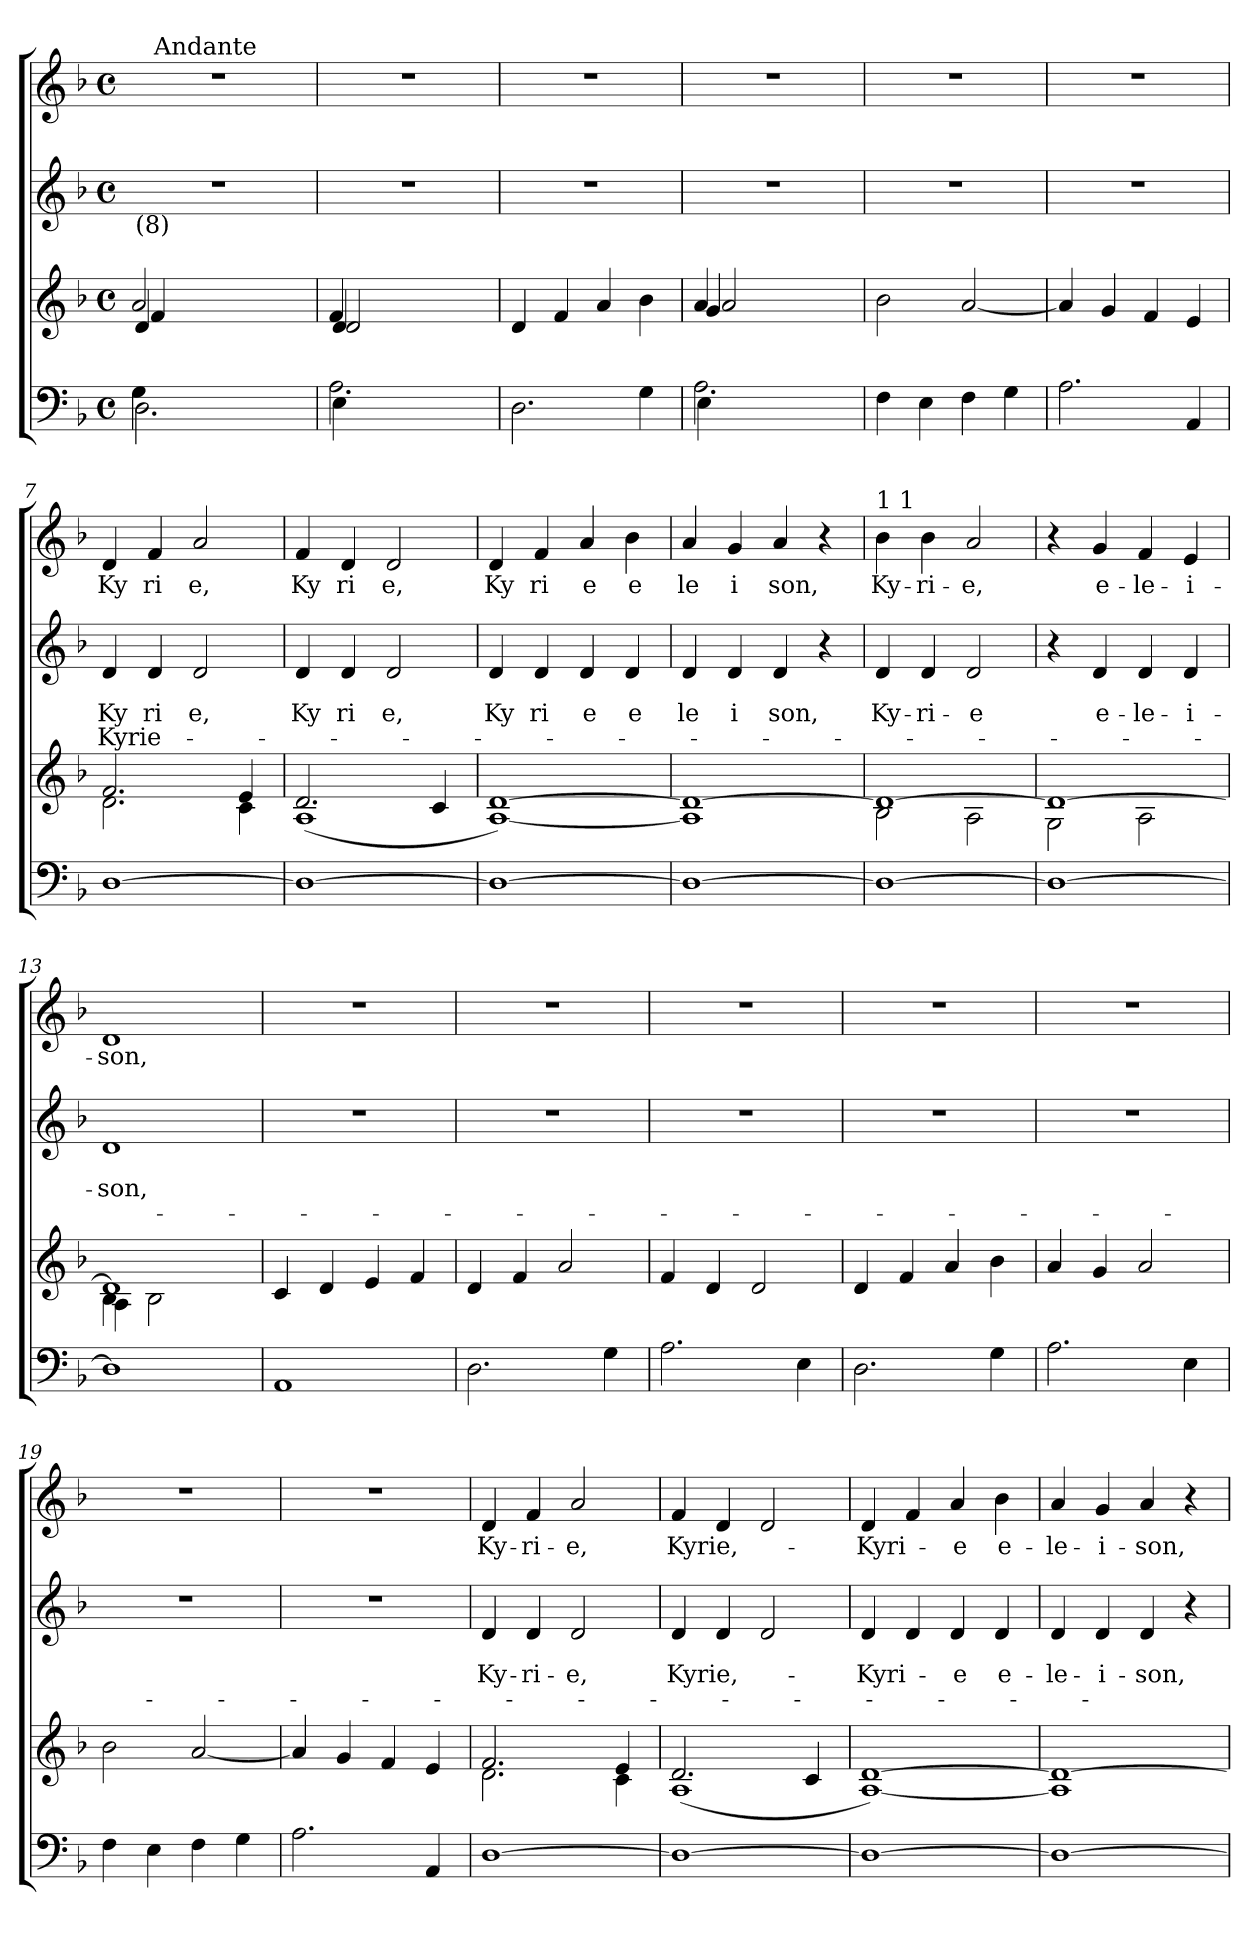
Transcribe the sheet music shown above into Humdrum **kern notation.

**kern	**kern	**kern	**text	**text	**text	**kern	**text
*part3	*part3	*part2	*part2	*part2	*part2	*part1	*part1
*staff4	*staff3	*staff2	*staff2	*staff2	*staff2	*staff1	*staff1
*clefF4	*clefG2	*clefG2	*	*	*	*clefG2	*
*k[b-]	*k[b-]	*k[b-]	*	*	*	*k[b-]	*
*F:	*F:	*F:	*	*	*	*F:	*
*M4/4	*M4/4	*M4/4	*	*	*	*M4/4	*
*met(c)	*met(c)	*met(c)	*	*	*	*met(c)	*
=1	=1	=1	=1	=1	=1	=1	=1
*^	*^	*	*	*	*	*	*
*	*	*	*^	*	*	*	*	*	*
!	!	!	!	!	!	!	!	!	!LO:TX:b:t=(8)	!
!	!	!	!	!	!LO:TX:b:t=(8)	!	!	!	!	!
!	!	!	!	!	!LO:N:vis=1	!	!	!	!LO:N:vis=1	!
*	*	*	*	*	*	*	*	*	*^	*
2.D\	4G\	4d/	4f/	2a/	1r	.	.	.	1r	16ryy	.
!	!	!	!	!	!	!	!	!	!	!LO:TX:a:t=Andante	!
.	.	.	.	.	.	.	.	.	.	2...ryy	.
.	4ryy	2ryy	2ryy	.	.	.	.	.	.	.	.
.	2ryy	.	.	2ryy	.	.	.	.	.	.	.
4ryy	.	4ryy	4ryy	.	.	.	.	.	.	.	.
=2	=2	=2	=2	=2	=2	=2	=2	=2	=2	=2	=2
!	!	!	!	!	!LO:N:vis=1	!	!	!	!LO:N:vis=1	!	!
*	*	*	*	*	*	*	*	*	*v	*v	*
2.A\	4E\	4f/	4d/	2d/	1r	.	.	.	1r	.
.	4ryy	2ryy	2ryy	.	.	.	.	.	.	.
.	2ryy	.	.	2ryy	.	.	.	.	.	.
4ryy	.	4ryy	4ryy	.	.	.	.	.	.	.
*v	*v	*	*	*	*	*	*	*	*	*
*	*v	*v	*v	*	*	*	*	*	*
=3	=3	=3	=3	=3	=3	=3	=3
2.D\	4d/	1r	.	.	.	1r	.
.	4f/	.	.	.	.	.	.
.	4a/	.	.	.	.	.	.
4G\	4b-\	.	.	.	.	.	.
=4	=4	=4	=4	=4	=4	=4	=4
*^	*^	*	*	*	*	*	*
*	*	*	*^	*	*	*	*	*	*
!	!	!	!	!	!LO:N:vis=1	!	!	!	!LO:N:vis=1	!
2.A\	4E\	4a/	4g/	2a/	1r	.	.	.	1r	.
.	4ryy	2ryy	2ryy	.	.	.	.	.	.	.
.	2ryy	.	.	2ryy	.	.	.	.	.	.
4ryy	.	4ryy	4ryy	.	.	.	.	.	.	.
*v	*v	*	*	*	*	*	*	*	*	*
*	*v	*v	*v	*	*	*	*	*	*
=5	=5	=5	=5	=5	=5	=5	=5
4F\	2b-\	1r	.	.	.	1r	.
4E\	.	.	.	.	.	.	.
4F\	[<2a/	.	.	.	.	.	.
4G\	.	.	.	.	.	.	.
=6	=6	=6	=6	=6	=6	=6	=6
2.A\	4a/]	1r	.	.	.	1r	.
.	4g/	.	.	.	.	.	.
.	4f/	.	.	.	.	.	.
4AA/	4e/	.	.	.	.	.	.
=7	=7	=7	=7	=7	=7	=7	=7
*	*^	*	*	*	*	*	*
!	!	!	!	!	!LO:LY:b:rj	!LO:LY:a:rj	!	!LO:LY:b:rj
[>1D	2.f/	2.d\	4d/	.	Ky	Kyrie-	4d/	Ky
!	!	!	!	!	!LO:LY:b	!	!	!LO:LY:b
.	.	.	4d/	.	ri	.	4f/	ri
!	!	!	!	!	!LO:LY:b	!	!	!LO:LY:b
.	.	.	2d/	.	e,	.	2a/	e,
.	4e/	4c\	.	.	.	.	.	.
=8	=8	=8	=8	=8	=8	=8	=8	=8
!	!	!	!	!	!LO:LY:b	!	!	!LO:LY:b
1D_	2.d/	(<1A	4d/	.	Ky	.	4f/	Ky
!	!	!	!	!	!LO:LY:b	!	!	!LO:LY:b
.	.	.	4d/	.	ri	.	4d/	ri
!	!	!	!	!	!LO:LY:b	!	!	!LO:LY:b
.	.	.	2d/	.	e,	.	2d/	e,
.	4c/	.	.	.	.	.	.	.
*	*v	*v	*	*	*	*	*	*
=9	=9	=9	=9	=9	=9	=9	=9
!	!	!	!	!LO:LY:b	!	!	!LO:LY:b
1D_	[<1A [>1d)	4d/	.	Ky	.	4d/	Ky
!	!	!	!	!LO:LY:b	!	!	!LO:LY:b
.	.	4d/	.	ri	.	4f/	ri
!	!	!	!	!LO:LY:b	!	!	!LO:LY:b
.	.	4d/	.	e	.	4a/	e
!	!	!	!	!LO:LY:b	!	!	!LO:LY:b
.	.	4d/	.	e	.	4b-\	e
=10	=10	=10	=10	=10	=10	=10	=10
!	!	!	!	!LO:LY:b	!	!	!LO:LY:b
1D_	1A] 1d_	4d/	.	le	.	4a/	le
!	!	!	!	!LO:LY:b	!	!	!LO:LY:b
.	.	4d/	.	i	.	4g/	i
!	!	!	!	!LO:LY:b	!	!	!LO:LY:b
.	.	4d/	.	son,	.	4a/	son,
.	.	4r	.	.	.	4r	.
!!LO:LB:g=z
=11	=11	=11	=11	=11	=11	=11	=11
*	*^	*	*	*	*	*	*
!	!	!	!	!	!	!	!LO:TX:a:t=1 1	!
!	!	!	!	!	!LO:LY:b	!	!	!LO:LY:b
1D_	1d_	2B-\	4d/	.	Ky-	.	4b-\	Ky-
!	!	!	!	!	!LO:LY:b	!	!	!LO:LY:b
.	.	.	4d/	.	-ri-	.	4b-\	-ri-
!	!	!	!	!	!LO:LY:b	!	!	!LO:LY:b
.	.	2A\	2d/	.	-e	.	2a/	-e,
=12	=12	=12	=12	=12	=12	=12	=12	=12
1D_	1d_	2G\	4r	.	.	.	4r	.
!	!	!	!	!	!LO:LY:b	!	!	!LO:LY:b
.	.	.	4d/	.	e-	.	4g/	e-
!	!	!	!	!	!LO:LY:b	!	!	!LO:LY:b
.	.	2A\	4d/	.	-le-	.	4f/	-le-
!	!	!	!	!	!LO:LY:b	!	!	!LO:LY:b
.	.	.	4d/	.	-i-	.	4e/	-i-
=13	=13	=13	=13	=13	=13	=13	=13	=13
*	*	*^	*	*	*	*	*	*
!	!	!	!	!	!	!LO:LY:b	!	!	!LO:LY:b
1D]	1d]	4B-\	4A\	1d	.	-son,	.	1d	-son,
.	.	2B-\	2.ryy	.	.	.	.	.	.
.	.	4ryy	.	.	.	.	.	.	.
*	*v	*v	*v	*	*	*	*	*	*
=14	=14	=14	=14	=14	=14	=14	=14
1AA	4c/	1r	.	.	.	1r	.
.	4d/	.	.	.	.	.	.
.	4e/	.	.	.	.	.	.
.	4f/	.	.	.	.	.	.
=15	=15	=15	=15	=15	=15	=15	=15
2.D\	4d/	1r	.	.	.	1r	.
.	4f/	.	.	.	.	.	.
.	2a/	.	.	.	.	.	.
4G\	.	.	.	.	.	.	.
=16	=16	=16	=16	=16	=16	=16	=16
2.A\	4f/	1r	.	.	.	1r	.
.	4d/	.	.	.	.	.	.
.	2d/	.	.	.	.	.	.
4E\	.	.	.	.	.	.	.
=17	=17	=17	=17	=17	=17	=17	=17
2.D\	4d/	1r	.	.	.	1r	.
.	4f/	.	.	.	.	.	.
.	4a/	.	.	.	.	.	.
4G\	4b-\	.	.	.	.	.	.
=18	=18	=18	=18	=18	=18	=18	=18
2.A\	4a/	1r	.	.	.	1r	.
.	4g/	.	.	.	.	.	.
.	2a/	.	.	.	.	.	.
4E\	.	.	.	.	.	.	.
=19	=19	=19	=19	=19	=19	=19	=19
4F\	2b-\	1r	.	.	.	1r	.
4E\	.	.	.	.	.	.	.
4F\	[<2a/	.	.	.	.	.	.
4G\	.	.	.	.	.	.	.
=20	=20	=20	=20	=20	=20	=20	=20
2.A\	4a/]	1r	.	.	.	1r	.
.	4g/	.	.	.	.	.	.
.	4f/	.	.	.	.	.	.
4AA/	4e/	.	.	.	.	.	.
=21	=21	=21	=21	=21	=21	=21	=21
*	*^	*	*	*	*	*	*
!	!	!	!	!	!LO:LY:b	!	!	!LO:LY:b
[<1D	2.f/	2.d\	4d/	.	Ky-	.	4d/	Ky-
!	!	!	!	!	!LO:LY:b	!	!	!LO:LY:b
.	.	.	4d/	.	-ri-	.	4f/	-ri-
!	!	!	!	!	!LO:LY:b	!	!	!LO:LY:b
.	.	.	2d/	.	-e,	.	2a/	-e,
.	4e/	4c\	.	.	.	.	.	.
!!LO:LB:g=z
=22	=22	=22	=22	=22	=22	=22	=22	=22
!	!	!	!	!	!LO:LY:b	!	!	!LO:LY:b
1D_	2.d/	(<1A	4d/	.	Kyrie,-	.	4f/	Kyrie,-
.	.	.	4d/	.	.	.	4d/	.
.	.	.	2d/	.	.	.	2d/	.
.	4c/	.	.	.	.	.	.	.
*	*v	*v	*	*	*	*	*	*
=23	=23	=23	=23	=23	=23	=23	=23
!	!	!	!	!LO:LY:b	!	!	!LO:LY:b
1D_	[<1A [>1d)	4d/	.	-Kyri-	.	4d/	-Kyri-
.	.	4d/	.	.	.	4f/	.
!	!	!	!	!LO:LY:b	!	!	!LO:LY:b
.	.	4d/	.	-e	.	4a/	-e
!	!	!	!	!LO:LY:b	!	!	!LO:LY:b
.	.	4d/	.	e-	.	4b-\	e-
=24	=24	=24	=24	=24	=24	=24	=24
!	!	!	!	!LO:LY:b	!	!	!LO:LY:b
1D_	1A] 1d_	4d/	.	-le-	.	4a/	-le-
!	!	!	!	!LO:LY:b	!	!	!LO:LY:b
.	.	4d/	.	-i-	.	4g/	-i-
!	!	!	!	!LO:LY:b	!	!	!LO:LY:b
.	.	4d/	.	-son,	.	4a/	-son,
.	.	4r	.	.	.	4r	.
=	=	=	=	=	=	=	=
*-	*-	*-	*-	*-	*-	*-	*-
